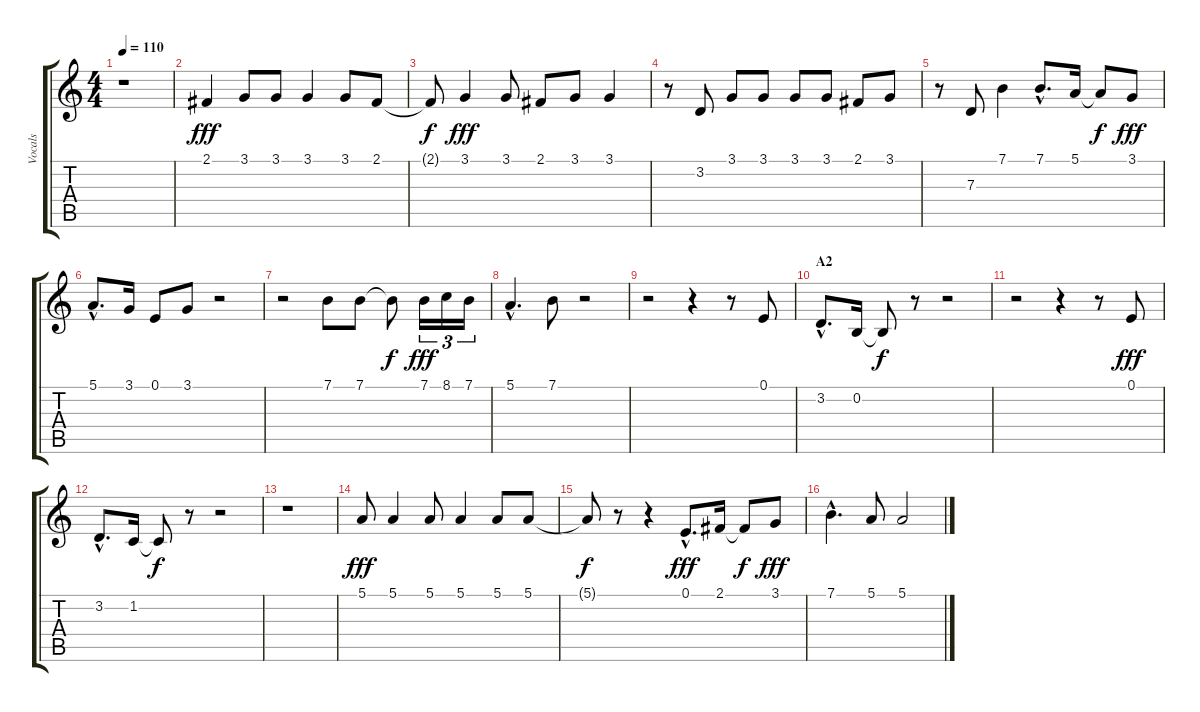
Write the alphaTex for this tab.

\track ("Vocals" "Vocals") {instrument lead6voice}
\staff {score tabs}
\tuning (E4 B3 G3 D3 A2 E2) {hide}
\ts (4 4)
\tempo 110
\clef g2
\ks c
r.1{dy f} |
2.1.4{dy fff} 3.1.8 3.1.8 3.1.4 3.1.8 2.1.8 |
2.1{t}.8{dy f} 3.1.4{dy fff} 3.1.8 2.1.8 3.1.8 3.1.4 |
r.8 3.2.8 3.1.8 3.1.8 3.1.8 3.1.8 2.1.8 3.1.8 |
r.8 7.3.8 7.1.4 7.1{hac}.8{d} 5.1.16 5.1{t}.8{dy f} 3.1.8{dy fff} |
5.1{hac}.8{d} 3.1.16 0.1.8 3.1.8 r.2 |
r.2 7.1.8 7.1.8 7.1{t}.8{dy f} 7.1.16{tu (3 2) dy fff} 8.1.16{tu (3 2)} 7.1.16{tu (3 2)} |
5.1{hac}.4{d} 7.1.8 r.2 |
r.2 r.4 r.8 0.1.8 |
\section ("" "A2")
3.2{hac}.8{d} 0.2.16 0.2{t}.8{dy f} r.8 r.2 |
r.2 r.4 r.8 0.1.8{dy fff} |
3.2{hac}.8{d} 1.2.16 1.2{t}.8{dy f} r.8 r.2 |
r.1 |
5.1.8{dy fff} 5.1.4 5.1.8 5.1.4 5.1.8 5.1.8 |
5.1{t}.8{dy f} r.8 r.4 0.1{hac}.8{d dy fff} 2.1.16 2.1{t}.8{dy f} 3.1.8{dy fff} |
7.1{hac}.4{d} 5.1.8 5.1.2
